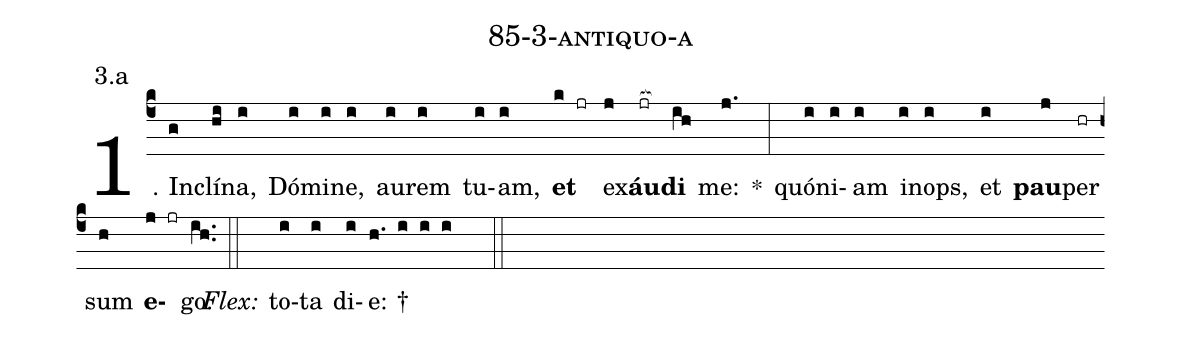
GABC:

name: 85-3-antiquo-a;
annotation: 3.a;
%%
(c4)1. In(g)clí(hi)na,(i) Dó(i)mi(i)ne,(i) au(i)rem(i) tu(i)am,(i) <b>et</b>(k jr) ex(j)<b>áu</b>(jr[ocb:1{])<b>di</b>(ih[ocb:0}]) me:(j.) *(:) quón(i)i(i)am(i) in(i)ops,(i) et(i) <b>pau</b>(j)per(hr) sum(h) <b>e</b>(j jr)go.(ih..) (::)
<i>Flex:</i>()  to(i)ta(i) di(i)e: †(h. i i i  ::)
